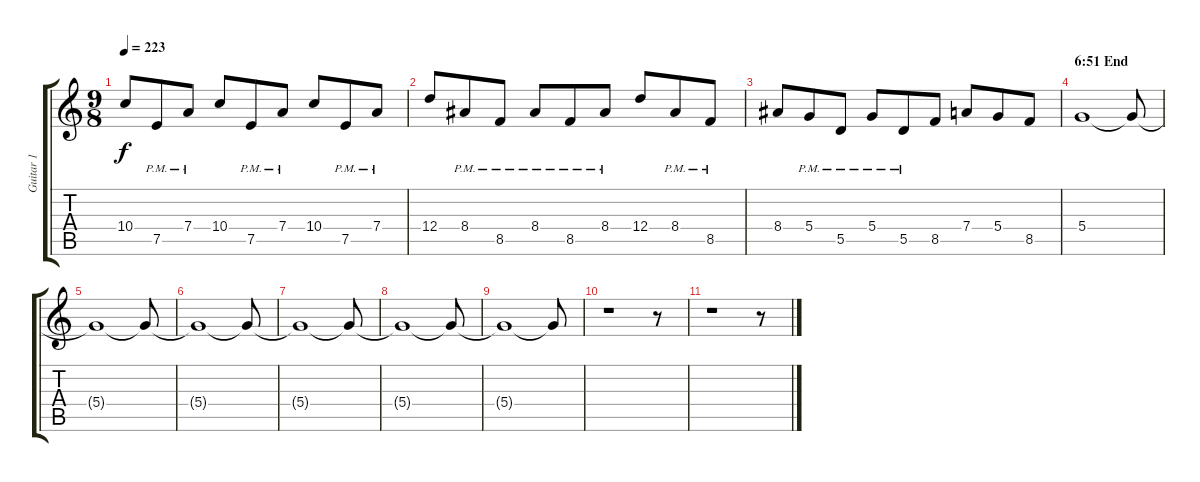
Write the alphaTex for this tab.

\track ("Guitar 1" "Guitar 1") {instrument distortionguitar}
\staff {score tabs}
\tuning (E4 B3 G3 D3 A2 E2) {hide}
\ts (9 8)
\tempo 223
\clef g2
\ks c
10.4.8{dy f} 7.5{pm}.8 7.4{pm}.8 10.4.8 7.5{pm}.8 7.4{pm}.8 10.4.8 7.5{pm}.8 7.4{pm}.8 |
12.4.8 8.4{pm}.8 8.5{pm}.8 8.4{pm}.8 8.5{pm}.8 8.4{pm}.8 12.4.8 8.4{pm}.8 8.5{pm}.8 |
8.4.8 5.4{pm}.8 5.5{pm}.8 5.4{pm}.8 5.5{pm}.8 8.5.8 7.4.8 5.4.8 8.5.8 |
\section ("" "6:51 End")
5.4.1 5.4{t}.8 |
5.4{t}.1 5.4{t}.8 |
5.4{t}.1 5.4{t}.8 |
5.4{t}.1 5.4{t}.8 |
5.4{t}.1 5.4{t}.8 |
5.4{t}.1 5.4{t}.8 |
r.1 r.8 |
r.1 r.8
